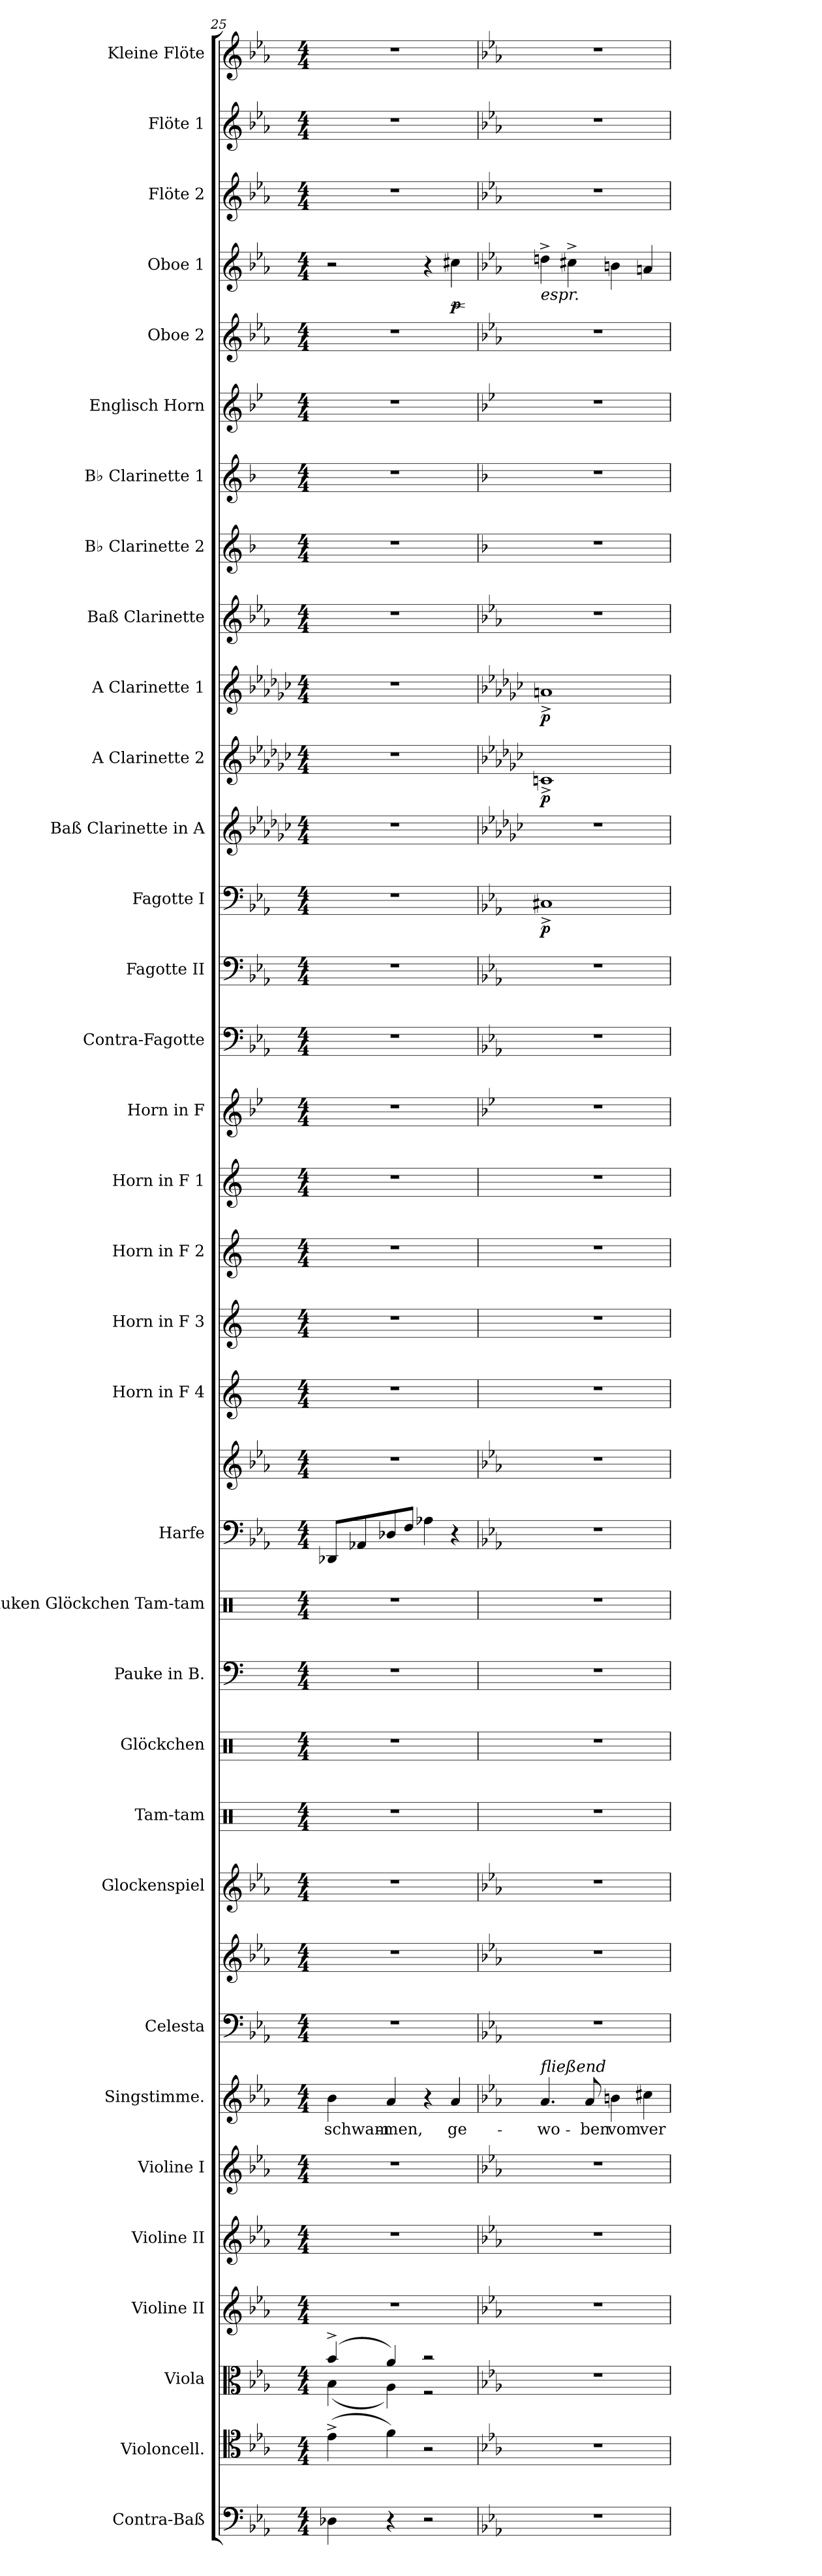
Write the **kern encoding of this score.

**kern	**kern	**kern	**kern	**kern	**kern	**kern	**text	**kern	**kern	**kern	**kern	**kern	**kern	**kern	**kern	**kern	**kern	**kern	**kern	**kern	**kern	**kern	**kern	**kern	**dynam	**kern	**kern	**dynam	**kern	**dynam	**kern	**kern	**kern	**kern	**kern	**kern	**dynam	**kern	**kern	**kern
*part34	*part33	*part32	*part31	*part30	*part29	*part28	*part28	*part27	*part27	*part26	*part25	*part24	*part23	*part22	*part21	*part21	*part20	*part19	*part18	*part17	*part16	*part15	*part14	*part13	*part13	*part12	*part11	*part11	*part10	*part10	*part9	*part8	*part7	*part6	*part5	*part4	*part4	*part3	*part2	*part1
*staff36	*staff35	*staff34	*staff33	*staff32	*staff31	*staff30	*staff30	*staff29	*staff28	*staff27	*staff26	*staff25	*staff24	*staff23	*staff22	*staff21	*staff20	*staff19	*staff18	*staff17	*staff16	*staff15	*staff14	*staff13	*staff13	*staff12	*staff11	*staff11	*staff10	*staff10	*staff9	*staff8	*staff7	*staff6	*staff5	*staff4	*staff4	*staff3	*staff2	*staff1
*I"Contra-Baß	*I"Violoncell.	*I"Viola	*I"Violine II	*I"Violine II	*I"Violine I	*I"Singstimme.	*	*I"Celesta	*	*I"Glockenspiel	*I"Tam-tam	*I"Glöckchen	*I"Pauke in B.	*I"Pauken  Glöckchen Tam-tam	*I"Harfe	*	*I"Horn in F 4	*I"Horn in F 3	*I"Horn in F 2	*I"Horn in F 1	*I"Horn in F	*I"Contra-Fagotte	*I"Fagotte II	*I"Fagotte I	*	*I"Baß Clarinette in A	*I"A Clarinette 2	*	*I"A Clarinette 1	*	*I"Baß Clarinette	*I"B♭ Clarinette 2	*I"B♭ Clarinette 1	*I"Englisch Horn	*I"Oboe 2	*I"Oboe 1	*	*I"Flöte 2	*I"Flöte 1	*I"Kleine Flöte
*I'C.-B.	*I'Vc.	*I'Vla.	*I'Vln. II	*I'Vln. II	*I'Vln. I	*I'Sgst.	*	*I'Cel.	*	*I'Glk.	*I'Tam-tam	*I'Gl.	*I'Pauke	*I'Tam-tam	*I'Hfe.	*	*I'Hn. 4	*I'Hn. 3	*I'Hn. 2	*I'Hn. 1	*	*I'C.-Fg.	*I'Fg. II	*I'Fg. I	*	*	*I'A Cl. 2	*	*I'A Cl. 1	*	*I'B. Cl.	*I'B♭ Cl. 2	*I'B♭ Cl. 1	*I'E. H.	*I'Ob. 2	*I'Ob. 1	*	*I'Fl. 2	*I'Fl. 1	*I'Kl. Fl.
!!LO:PB:g=z
*clefF4	*clefC4	*clefC3	*clefG2	*clefG2	*clefG2	*clefG2	*	*clefF4	*clefG2	*clefG2	*clefX	*clefX	*clefF4	*clefX	*clefF4	*clefG2	*clefG2	*clefG2	*clefG2	*clefG2	*clefG2	*clefF4	*clefF4	*clefF4	*	*clefG2	*clefG2	*	*clefG2	*	*clefG2	*clefG2	*clefG2	*clefG2	*clefG2	*clefG2	*	*clefG2	*clefG2	*clefG2
*ITrd7c12	*	*	*	*	*	*	*	*ITrd-7c-12	*ITrd-7c-12	*ITrd-14c-24	*	*	*	*	*	*	*ITrd4c7	*ITrd4c7	*ITrd4c7	*ITrd4c7	*ITrd4c7	*ITrd7c12	*	*	*	*ITrd2c3	*ITrd2c3	*	*ITrd2c3	*	*ITrd8c14	*ITrd1c2	*ITrd1c2	*ITrd4c7	*	*	*	*	*	*ITrd-7c-12
*k[b-e-a-]	*k[b-e-a-]	*k[b-e-a-]	*k[b-e-a-]	*k[b-e-a-]	*k[b-e-a-]	*k[b-e-a-]	*	*k[b-e-a-]	*k[b-e-a-]	*k[b-e-a-]	*k[]	*k[]	*k[]	*k[]	*k[b-e-a-]	*k[b-e-a-]	*k[b-]	*k[b-]	*k[b-]	*k[b-]	*k[b-e-a-]	*k[b-e-a-]	*k[b-e-a-]	*k[b-e-a-]	*	*k[b-e-a-]	*k[b-e-a-]	*	*k[b-e-a-]	*	*k[b-e-a-]	*k[b-e-a-]	*k[b-e-a-]	*k[b-e-a-]	*k[b-e-a-]	*k[b-e-a-]	*	*k[b-e-a-]	*k[b-e-a-]	*k[b-e-a-]
*M4/4	*M4/4	*M4/4	*M4/4	*M4/4	*M4/4	*M4/4	*	*M4/4	*M4/4	*M4/4	*M4/4	*M4/4	*M4/4	*M4/4	*M4/4	*M4/4	*M4/4	*M4/4	*M4/4	*M4/4	*M4/4	*M4/4	*M4/4	*M4/4	*	*M4/4	*M4/4	*	*M4/4	*	*M4/4	*M4/4	*M4/4	*M4/4	*M4/4	*M4/4	*	*M4/4	*M4/4	*M4/4
=25	=25	=25	=25	=25	=25	=25	=25	=25	=25	=25	=25	=25	=25	=25	=25	=25	=25	=25	=25	=25	=25	=25	=25	=25	=25	=25	=25	=25	=25	=25	=25	=25	=25	=25	=25	=25	=25	=25	=25	=25
*	*	*^	*	*	*	*	*	*	*	*	*	*	*	*	*	*	*	*	*	*	*	*	*	*	*	*	*	*	*	*	*	*	*	*	*	*	*	*	*	*
4DD-X\	(4e-^\	(4b-^/	(4B-\	1r	1r	1r	4b-\	schwam-	1r	1r	1r	1r	1r	1r	1r	8DD-X/L	1r	1r	1r	1r	1r	1r	1r	1r	1r	.	1r	1r	.	1r	.	1r	1r	1r	1r	1r	2r	.	1r	1r	1r
.	.	.	.	.	.	.	.	.	.	.	.	.	.	.	.	8AA-X/	.	.	.	.	.	.	.	.	.	.	.	.	.	.	.	.	.	.	.	.	.	.	.	.	.
4r	4f\)	4a-/)	4A-\)	.	.	.	4a-/	-men,	.	.	.	.	.	.	.	8D-X/	.	.	.	.	.	.	.	.	.	.	.	.	.	.	.	.	.	.	.	.	.	.	.	.	.
.	.	.	.	.	.	.	.	.	.	.	.	.	.	.	.	8F/J	.	.	.	.	.	.	.	.	.	.	.	.	.	.	.	.	.	.	.	.	.	.	.	.	.
2r	2r	2r	2r	.	.	.	4r	.	.	.	.	.	.	.	.	4A-X\	.	.	.	.	.	.	.	.	.	.	.	.	.	.	.	.	.	.	.	.	4r	.	.	.	.
!	!	!	!	!	!	!	!	!	!	!	!	!	!	!	!	!	!	!	!	!	!	!	!	!	!	!	!	!	!	!	!	!	!	!	!	!	!	!LO:HP:b	!	!	!
!	!	!	!	!	!	!	!	!	!	!	!	!	!	!	!	!	!	!	!	!	!	!	!	!	!	!	!	!	!	!	!	!	!	!	!	!	!	!LO:DY:n=1:b	!	!	!
.	.	.	.	.	.	.	4a-/	ge-	.	.	.	.	.	.	.	4r	.	.	.	.	.	.	.	.	.	.	.	.	.	.	.	.	.	.	.	.	4cc#X\	< p	.	.	.
*	*	*v	*v	*	*	*	*	*	*	*	*	*	*	*	*	*	*	*	*	*	*	*	*	*	*	*	*	*	*	*	*	*	*	*	*	*	*	*	*	*	*
.	.	.	.	.	.	.	.	.	.	.	.	.	.	.	.	.	.	.	.	.	.	.	.	.	.	.	.	.	.	.	.	.	.	.	.	.	[	.	.	.
=26	=26	=26	=26	=26	=26	=26	=26	=26	=26	=26	=26	=26	=26	=26	=26	=26	=26	=26	=26	=26	=26	=26	=26	=26	=26	=26	=26	=26	=26	=26	=26	=26	=26	=26	=26	=26	=26	=26	=26	=26
*	*	*	*	*	*	*	*	*	*	*	*	*	*	*	*	*	*k[b-]	*k[b-]	*k[b-]	*k[b-]	*	*	*	*	*	*	*	*	*	*	*	*	*	*	*	*	*	*	*	*
!	!	!	!	!	!	!	!	!	!	!	!	!	!	!	!	!	!	!	!	!	!	!	!	!	!	!	!	!	!	!	!	!	!	!	!	!LO:TX:b:i:t=espr.	!	!	!	!
!	!	!	!	!	!	!LO:TX:a:i:t=fließend	!	!	!	!	!	!	!	!	!	!	!	!	!	!	!	!	!	!	!	!	!	!	!	!	!	!	!	!	!	!	!	!	!	!
!	!	!	!	!	!	!	!	!	!	!	!	!	!	!	!	!	!	!	!	!	!	!	!	!	!LO:DY:b	!	!	!LO:DY:b	!	!LO:DY:b	!	!	!	!	!	!	!	!	!	!
1r	1r	1r	1r	1r	1r	4.a-/	-wo-	1r	1r	1r	1r	1r	1r	1r	1r	1r	1r	1r	1r	1r	1r	1r	1r	1C#X^	p	1r	1An^	p	1f#X^	p	1r	1r	1r	1r	1r	4ddn^\	.	1r	1r	1r
.	.	.	.	.	.	.	.	.	.	.	.	.	.	.	.	.	.	.	.	.	.	.	.	.	.	.	.	.	.	.	.	.	.	.	.	4cc#X^\	.	.	.	.
.	.	.	.	.	.	8a-/	-ben	.	.	.	.	.	.	.	.	.	.	.	.	.	.	.	.	.	.	.	.	.	.	.	.	.	.	.	.	.	.	.	.	.
.	.	.	.	.	.	4bn\	vom	.	.	.	.	.	.	.	.	.	.	.	.	.	.	.	.	.	.	.	.	.	.	.	.	.	.	.	.	4bn\	.	.	.	.
.	.	.	.	.	.	4cc#X\	ver-	.	.	.	.	.	.	.	.	.	.	.	.	.	.	.	.	.	.	.	.	.	.	.	.	.	.	.	.	4an/	.	.	.	.
=	=	=	=	=	=	=	=	=	=	=	=	=	=	=	=	=	=	=	=	=	=	=	=	=	=	=	=	=	=	=	=	=	=	=	=	=	=	=	=	=
*-	*-	*-	*-	*-	*-	*-	*-	*-	*-	*-	*-	*-	*-	*-	*-	*-	*-	*-	*-	*-	*-	*-	*-	*-	*-	*-	*-	*-	*-	*-	*-	*-	*-	*-	*-	*-	*-	*-	*-	*-
